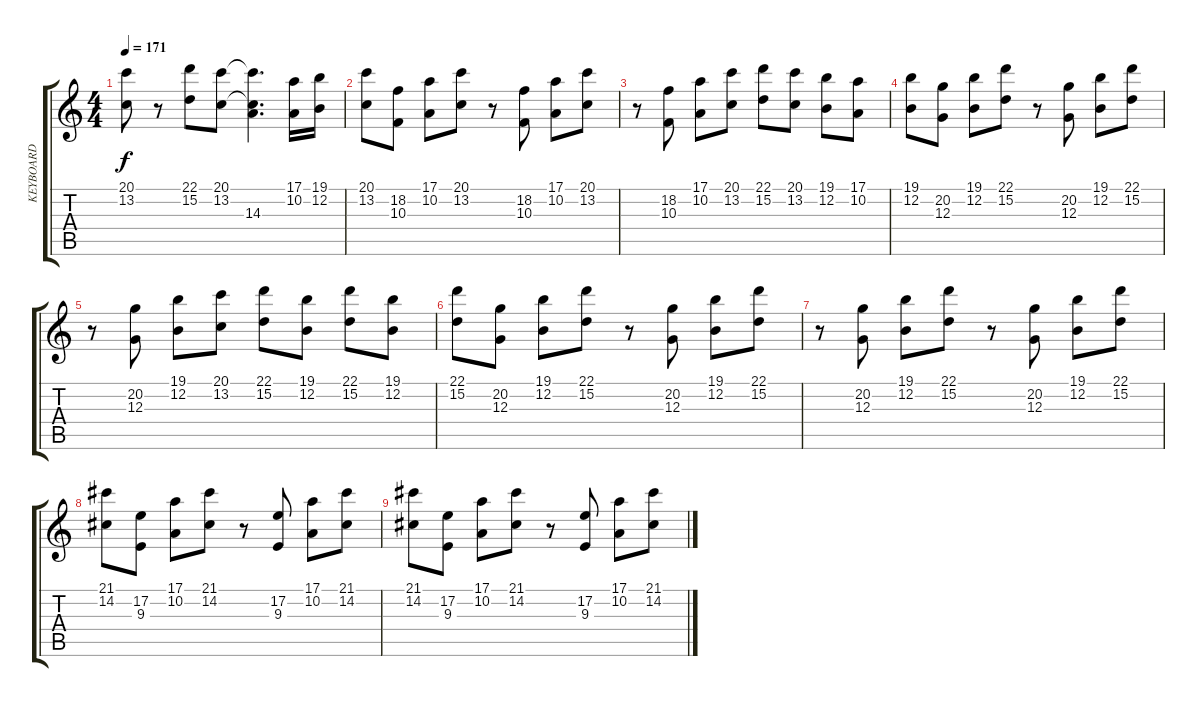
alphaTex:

\track ("KEYBOARD" "KEYBOARD") {instrument stringensemble1}
\staff {score tabs}
\tuning (E4 B3 G3 D3 A2 E2) {hide}
\ts (4 4)
\tempo 171
\clef g2
\ks c
(20.1 13.2).8{dy f} r.8 (22.1 15.2).8 (20.1 13.2).8 (20.1{t} 13.2{t} 14.3{t}).4{d} (17.1 10.2).16 (19.1 12.2).16 |
(20.1 13.2).8 (18.2 10.3).8 (17.1 10.2).8 (20.1 13.2).8 r.8 (18.2 10.3).8 (17.1 10.2).8 (20.1 13.2).8 |
r.8 (18.2 10.3).8 (17.1 10.2).8 (20.1 13.2).8 (22.1 15.2).8 (20.1 13.2).8 (19.1 12.2).8 (17.1 10.2).8 |
(19.1 12.2).8 (20.2 12.3).8 (19.1 12.2).8 (22.1 15.2).8 r.8 (20.2 12.3).8 (19.1 12.2).8 (22.1 15.2).8 |
r.8 (20.2 12.3).8 (19.1 12.2).8 (20.1 13.2).8 (22.1 15.2).8 (19.1 12.2).8 (22.1 15.2).8 (19.1 12.2).8 |
(22.1 15.2).8 (20.2 12.3).8 (19.1 12.2).8 (22.1 15.2).8 r.8 (20.2 12.3).8 (19.1 12.2).8 (22.1 15.2).8 |
r.8 (20.2 12.3).8 (19.1 12.2).8 (22.1 15.2).8 r.8 (20.2 12.3).8 (19.1 12.2).8 (22.1 15.2).8 |
(21.1 14.2).8 (17.2 9.3).8 (17.1 10.2).8 (21.1 14.2).8 r.8 (17.2 9.3).8 (17.1 10.2).8 (21.1 14.2).8 |
(21.1 14.2).8 (17.2 9.3).8 (17.1 10.2).8 (21.1 14.2).8 r.8 (17.2 9.3).8 (17.1 10.2).8 (21.1 14.2).8
